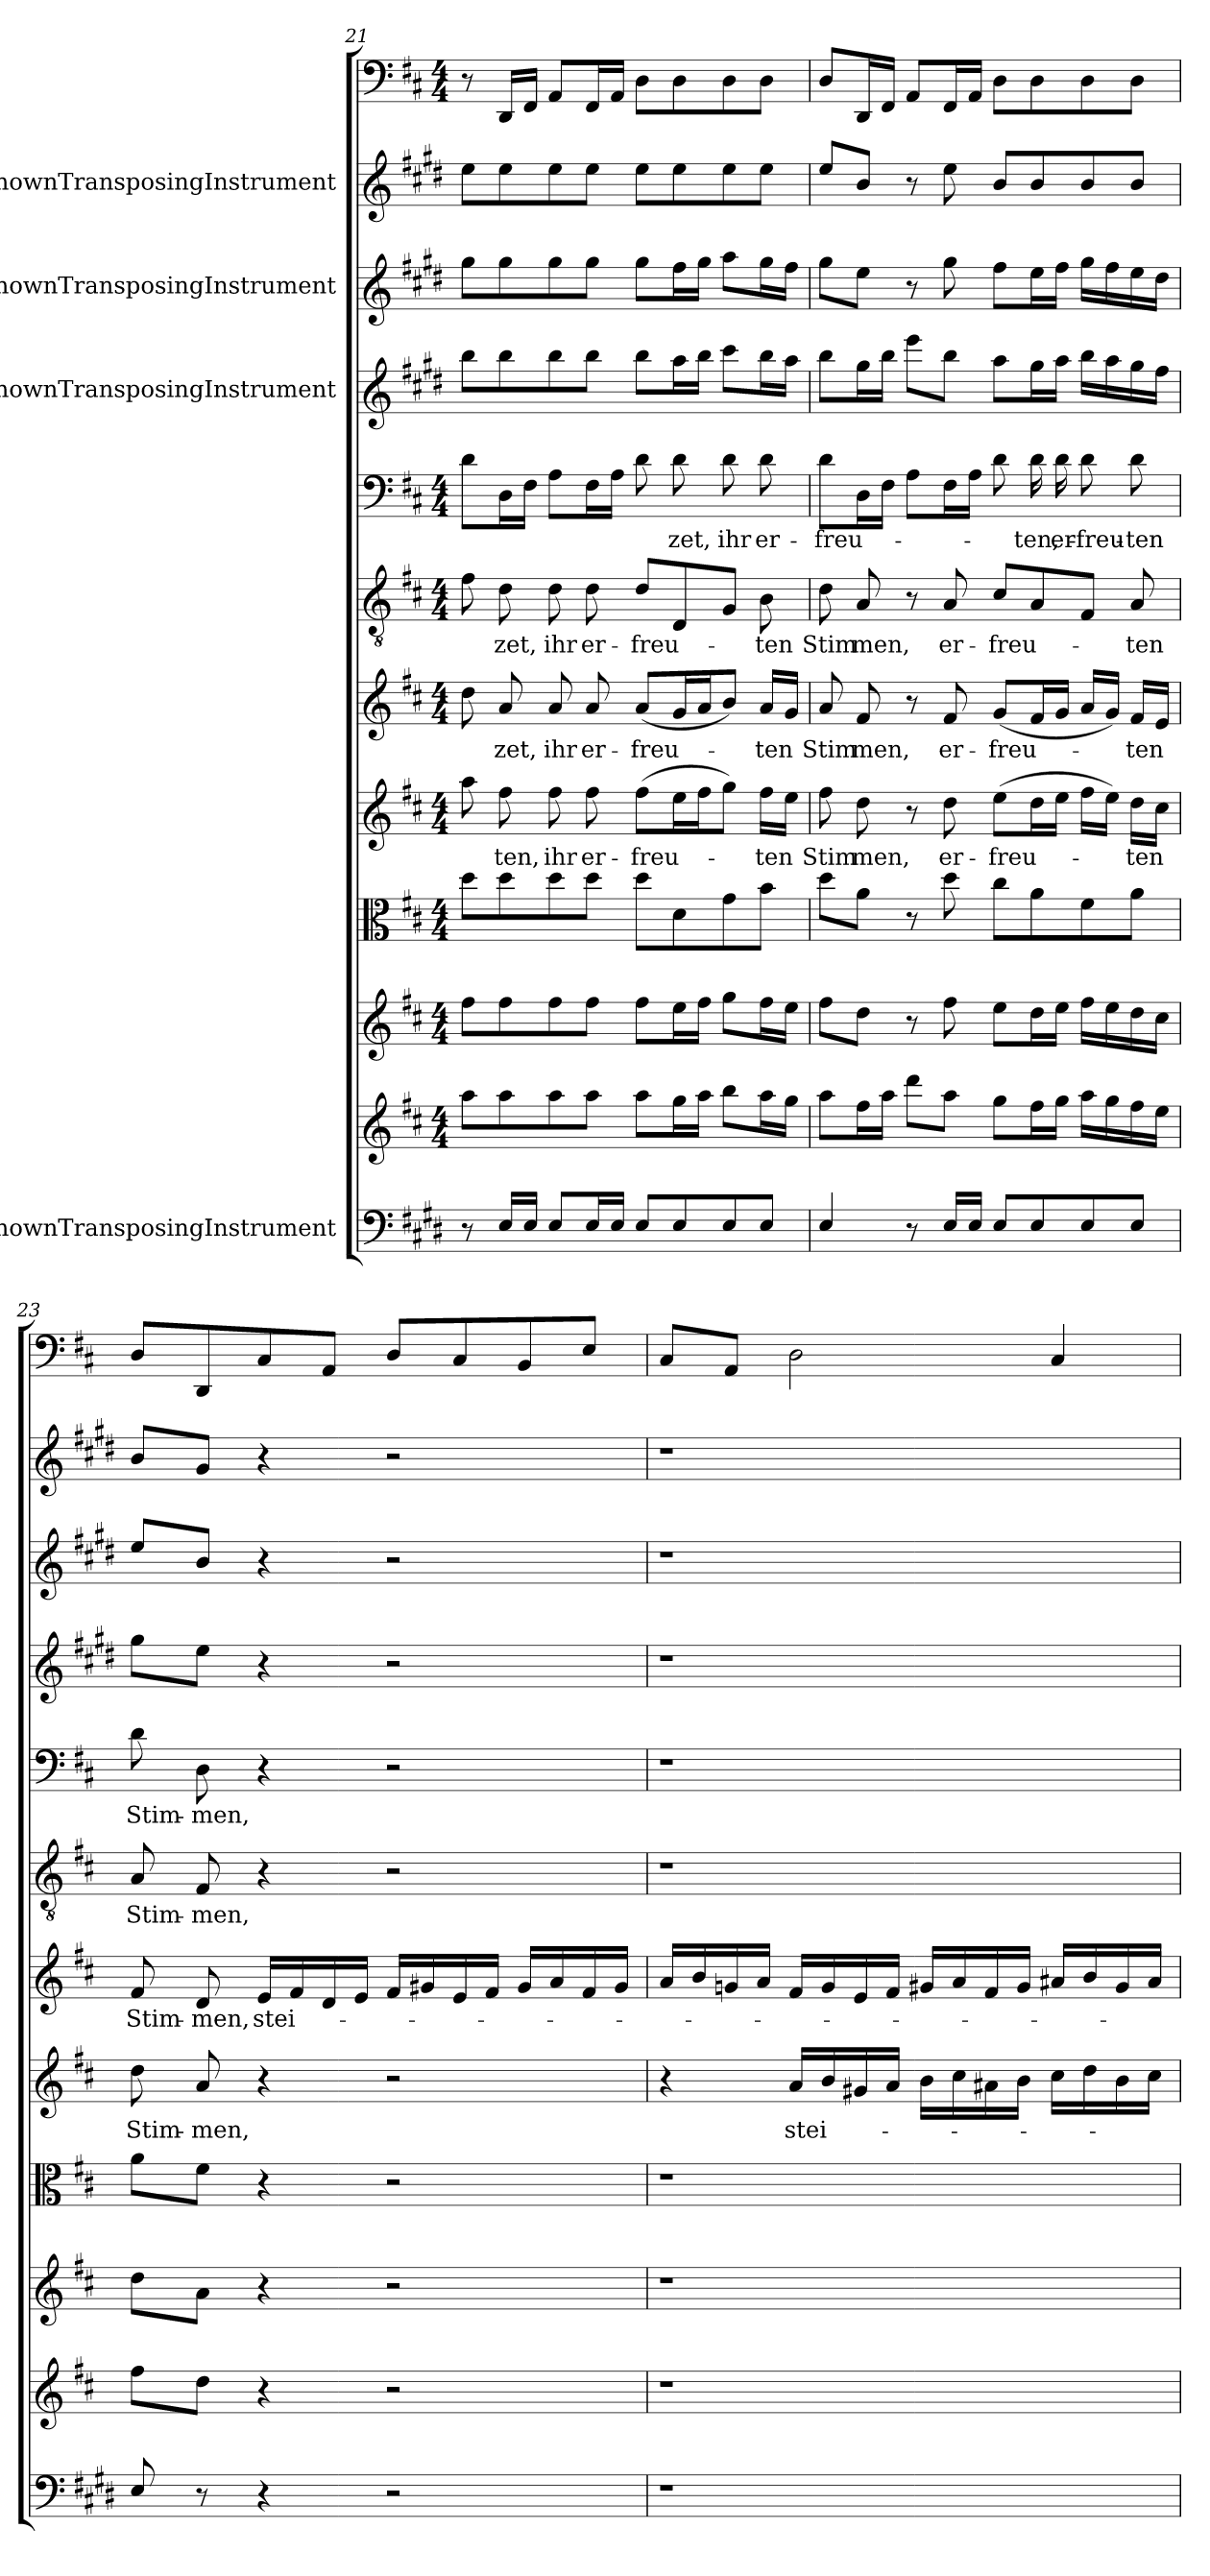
**kern	**kern	**kern	**kern	**kern	**text	**kern	**text	**kern	**text	**kern	**text	**kern	**kern	**kern	**kern
*part12	*part11	*part10	*part9	*part8	*part8	*part7	*part7	*part6	*part6	*part5	*part5	*part4	*part3	*part2	*part1
*staff12	*staff11	*staff10	*staff9	*staff8	*staff8	*staff7	*staff7	*staff6	*staff6	*staff5	*staff5	*staff4	*staff3	*staff2	*staff1
*I"UnknownTransposingInstrument	*	*	*	*	*	*	*	*	*	*	*	*I"UnknownTransposingInstrument	*I"UnknownTransposingInstrument	*I"UnknownTransposingInstrument	*
*clefF4	*clefG2	*clefG2	*clefC3	*clefG2	*	*clefG2	*	*clefGv2	*	*clefF4	*	*clefG2	*clefG2	*clefG2	*clefF4
*ITrd1c2	*	*	*	*	*	*	*	*	*	*	*	*ITrd1c2	*ITrd1c2	*ITrd1c2	*
*k[f#c#]	*k[f#c#]	*k[f#c#]	*k[f#c#]	*k[f#c#]	*	*k[f#c#]	*	*k[f#c#]	*	*k[f#c#]	*	*k[f#c#]	*k[f#c#]	*k[f#c#]	*k[f#c#]
*	*M4/4	*M4/4	*M4/4	*M4/4	*	*M4/4	*	*M4/4	*	*M4/4	*	*	*	*	*M4/4
=21	=21	=21	=21	=21	=21	=21	=21	=21	=21	=21	=21	=21	=21	=21	=21
8r	8aa\L	8ff#\L	8dd\L	8aa\	.	8dd\	.	8f#\	.	8d\L	.	8aa\L	8ff#\L	8dd\L	8r
16D/LL	8aa\	8ff#\	8dd\	8ff#\	-ten,	8a/	-zet,	8d\	-zet,	16D\L	.	8aa\	8ff#\	8dd\	16DD/LL
16D/JJ	.	.	.	.	.	.	.	.	.	16F#\JJ	.	.	.	.	16FF#/JJ
8D/L	8aa\	8ff#\	8dd\	8ff#\	ihr	8a/	ihr	8d\	ihr	8A\L	.	8aa\	8ff#\	8dd\	8AA/L
16D/L	8aa\J	8ff#\J	8dd\J	8ff#\	er-	8a/	er-	8d\	er-	16F#\L	.	8aa\J	8ff#\J	8dd\J	16FF#/L
16D/JJ	.	.	.	.	.	.	.	.	.	16A\JJ	.	.	.	.	16AA/JJ
8D/L	8aa\L	8ff#\L	8dd\L	(8ff#\L	-freu-	(8a/L	-freu-	8d/L	-freu-	8d\	.	8aa\L	8ff#\L	8dd\L	8D\L
8D/	16gg\L	16ee\L	8d\	16ee\L	.	16g/L	.	8D/	.	8d\	-zet,	16gg\L	16ee\L	8dd\	8D\
.	16aa\JJ	16ff#\JJ	.	16ff#\J	.	16a/J	.	.	.	.	.	16aa\JJ	16ff#\JJ	.	.
8D/	8bb\L	8gg\L	8g\	8gg\J)	.	8b/J)	.	8G/J	.	8d\	ihr	8bb\L	8gg\L	8dd\	8D\
8D/J	16aa\L	16ff#\L	8b\J	16ff#\LL	-ten	16a/LL	-ten	8B\	-ten	8d\	er-	16aa\L	16ff#\L	8dd\J	8D\J
.	16gg\JJ	16ee\JJ	.	16ee\JJ	.	16g/JJ	.	.	.	.	.	16gg\JJ	16ee\JJ	.	.
=22	=22	=22	=22	=22	=22	=22	=22	=22	=22	=22	=22	=22	=22	=22	=22
4D/	8aa\L	8ff#\L	8dd\L	8ff#\	Stim-	8a/	Stim-	8d\	Stim-	8d\L	-freu-	8aa\L	8ff#\L	8dd/L	8D/L
.	16ff#\L	8dd\J	8a\J	8dd\	-men,	8f#/	-men,	8A/	-men,	16D\L	.	16ff#\L	8dd\J	8a/J	16DD/L
.	16aa\JJ	.	.	.	.	.	.	.	.	16F#\JJ	.	16aa\JJ	.	.	16FF#/JJ
8r	8ddd\L	8r	8r	8r	.	8r	.	8r	.	8A\L	.	8ddd\L	8r	8r	8AA/L
16D/LL	8aa\J	8ff#\	8dd\	8dd\	er-	8f#/	er-	8A/	er-	16F#\L	.	8aa\J	8ff#\	8dd\	16FF#/L
16D/JJ	.	.	.	.	.	.	.	.	.	16A\JJ	.	.	.	.	16AA/JJ
8D/L	8gg\L	8ee\L	8cc#\L	(8ee\L	-freu-	(8g/L	-freu-	8c#/L	-freu-	8d\	.	8gg\L	8ee\L	8a/L	8D\L
8D/	16ff#\L	16dd\L	8a\	16dd\L	.	16f#/L	.	8A/	.	16d\	-ten,	16ff#\L	16dd\L	8a/	8D\
.	16gg\JJ	16ee\JJ	.	16ee\JJ	.	16g/JJ	.	.	.	16d\	er-	16gg\JJ	16ee\JJ	.	.
8D/	16aa\LL	16ff#\LL	8f#\	16ff#\LL	.	16a/LL	.	8F#/J	.	8d\	-freu-	16aa\LL	16ff#\LL	8a/	8D\
.	16gg\	16ee\	.	16ee\JJ)	.	16g/JJ)	.	.	.	.	.	16gg\	16ee\	.	.
8D/J	16ff#\	16dd\	8a\J	16dd\LL	-ten	16f#/LL	-ten	8A/	-ten	8d\	-ten	16ff#\	16dd\	8a/J	8D\J
.	16ee\JJ	16cc#\JJ	.	16cc#\JJ	.	16e/JJ	.	.	.	.	.	16ee\JJ	16cc#\JJ	.	.
=23	=23	=23	=23	=23	=23	=23	=23	=23	=23	=23	=23	=23	=23	=23	=23
8D/	8ff#\L	8dd\L	8a\L	8dd\	Stim-	8f#/	Stim-	8A/	Stim-	8d\	Stim-	8ff#\L	8dd/L	8a/L	8D/L
8r	8dd\J	8a\J	8f#\J	8a/	-men,	8d/	-men,	8F#/	-men,	8D\	-men,	8dd\J	8a/J	8f#/J	8DD/
4r	4r	4r	4r	4r	.	16e/LL	stei-	4r	.	4r	.	4r	4r	4r	8C#/
.	.	.	.	.	.	16f#/	.	.	.	.	.	.	.	.	.
.	.	.	.	.	.	16d/	.	.	.	.	.	.	.	.	8AA/J
.	.	.	.	.	.	16e/JJ	.	.	.	.	.	.	.	.	.
2r	2r	2r	2r	2r	.	16f#/LL	.	2r	.	2r	.	2r	2r	2r	8D/L
.	.	.	.	.	.	16g#X/	.	.	.	.	.	.	.	.	.
.	.	.	.	.	.	16e/	.	.	.	.	.	.	.	.	8C#/
.	.	.	.	.	.	16f#/JJ	.	.	.	.	.	.	.	.	.
.	.	.	.	.	.	16g#/LL	.	.	.	.	.	.	.	.	8BB/
.	.	.	.	.	.	16a/	.	.	.	.	.	.	.	.	.
.	.	.	.	.	.	16f#/	.	.	.	.	.	.	.	.	8E/J
.	.	.	.	.	.	16g#/JJ	.	.	.	.	.	.	.	.	.
=24	=24	=24	=24	=24	=24	=24	=24	=24	=24	=24	=24	=24	=24	=24	=24
1r	1r	1r	1r	4r	.	16a/LL	.	1r	.	1r	.	1r	1r	1r	8C#/L
.	.	.	.	.	.	16b/	.	.	.	.	.	.	.	.	.
.	.	.	.	.	.	16gn/	.	.	.	.	.	.	.	.	8AA/J
.	.	.	.	.	.	16a/JJ	.	.	.	.	.	.	.	.	.
.	.	.	.	16a/LL	stei-	16f#/LL	.	.	.	.	.	.	.	.	2D\
.	.	.	.	16b/	.	16g/	.	.	.	.	.	.	.	.	.
.	.	.	.	16g#X/	.	16e/	.	.	.	.	.	.	.	.	.
.	.	.	.	16a/JJ	.	16f#/JJ	.	.	.	.	.	.	.	.	.
.	.	.	.	16b\LL	.	16g#X/LL	.	.	.	.	.	.	.	.	.
.	.	.	.	16cc#\	.	16a/	.	.	.	.	.	.	.	.	.
.	.	.	.	16a#X\	.	16f#/	.	.	.	.	.	.	.	.	.
.	.	.	.	16b\JJ	.	16g#/JJ	.	.	.	.	.	.	.	.	.
.	.	.	.	16cc#\LL	.	16a#X/LL	.	.	.	.	.	.	.	.	4C#/
.	.	.	.	16dd\	.	16b/	.	.	.	.	.	.	.	.	.
.	.	.	.	16b\	.	16g#/	.	.	.	.	.	.	.	.	.
.	.	.	.	16cc#\JJ	.	16a#/JJ	.	.	.	.	.	.	.	.	.
=	=	=	=	=	=	=	=	=	=	=	=	=	=	=	=
*-	*-	*-	*-	*-	*-	*-	*-	*-	*-	*-	*-	*-	*-	*-	*-
